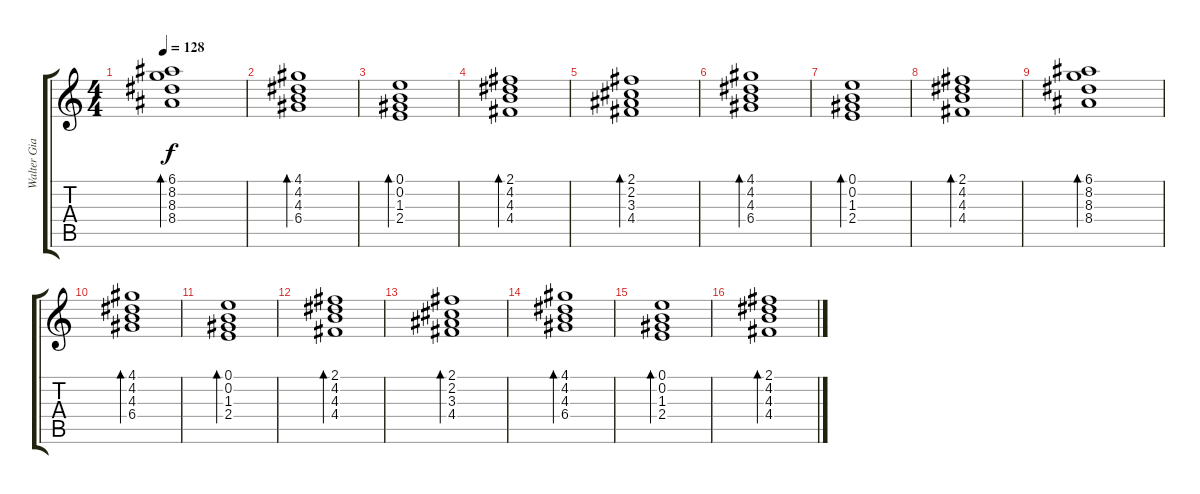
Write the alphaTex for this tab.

\track ("Walter Giardino (ritmica)" "Walter Gia") {instrument overdrivenguitar}
\staff {score tabs}
\tuning (E4 B3 G3 D3 A2 E2) {hide}
\ts (4 4)
\tempo 128
\clef g2
\ks c
(6.1 8.2 8.3 8.4).1{bd 120 dy f} |
(4.1 4.2 4.3 6.4).1{bd 120} |
(0.1 0.2 1.3 2.4).1{bd 120} |
(2.1 4.2 4.3 4.4).1{bd 120} |
(2.1 2.2 3.3 4.4).1{bd 120} |
(4.1 4.2 4.3 6.4).1{bd 120} |
(0.1 0.2 1.3 2.4).1{bd 120} |
(2.1 4.2 4.3 4.4).1{bd 120} |
(6.1 8.2 8.3 8.4).1{bd 120} |
(4.1 4.2 4.3 6.4).1{bd 120} |
(0.1 0.2 1.3 2.4).1{bd 120} |
(2.1 4.2 4.3 4.4).1{bd 120} |
(2.1 2.2 3.3 4.4).1{bd 120} |
(4.1 4.2 4.3 6.4).1{bd 120} |
(0.1 0.2 1.3 2.4).1{bd 120} |
(2.1 4.2 4.3 4.4).1{bd 120}
